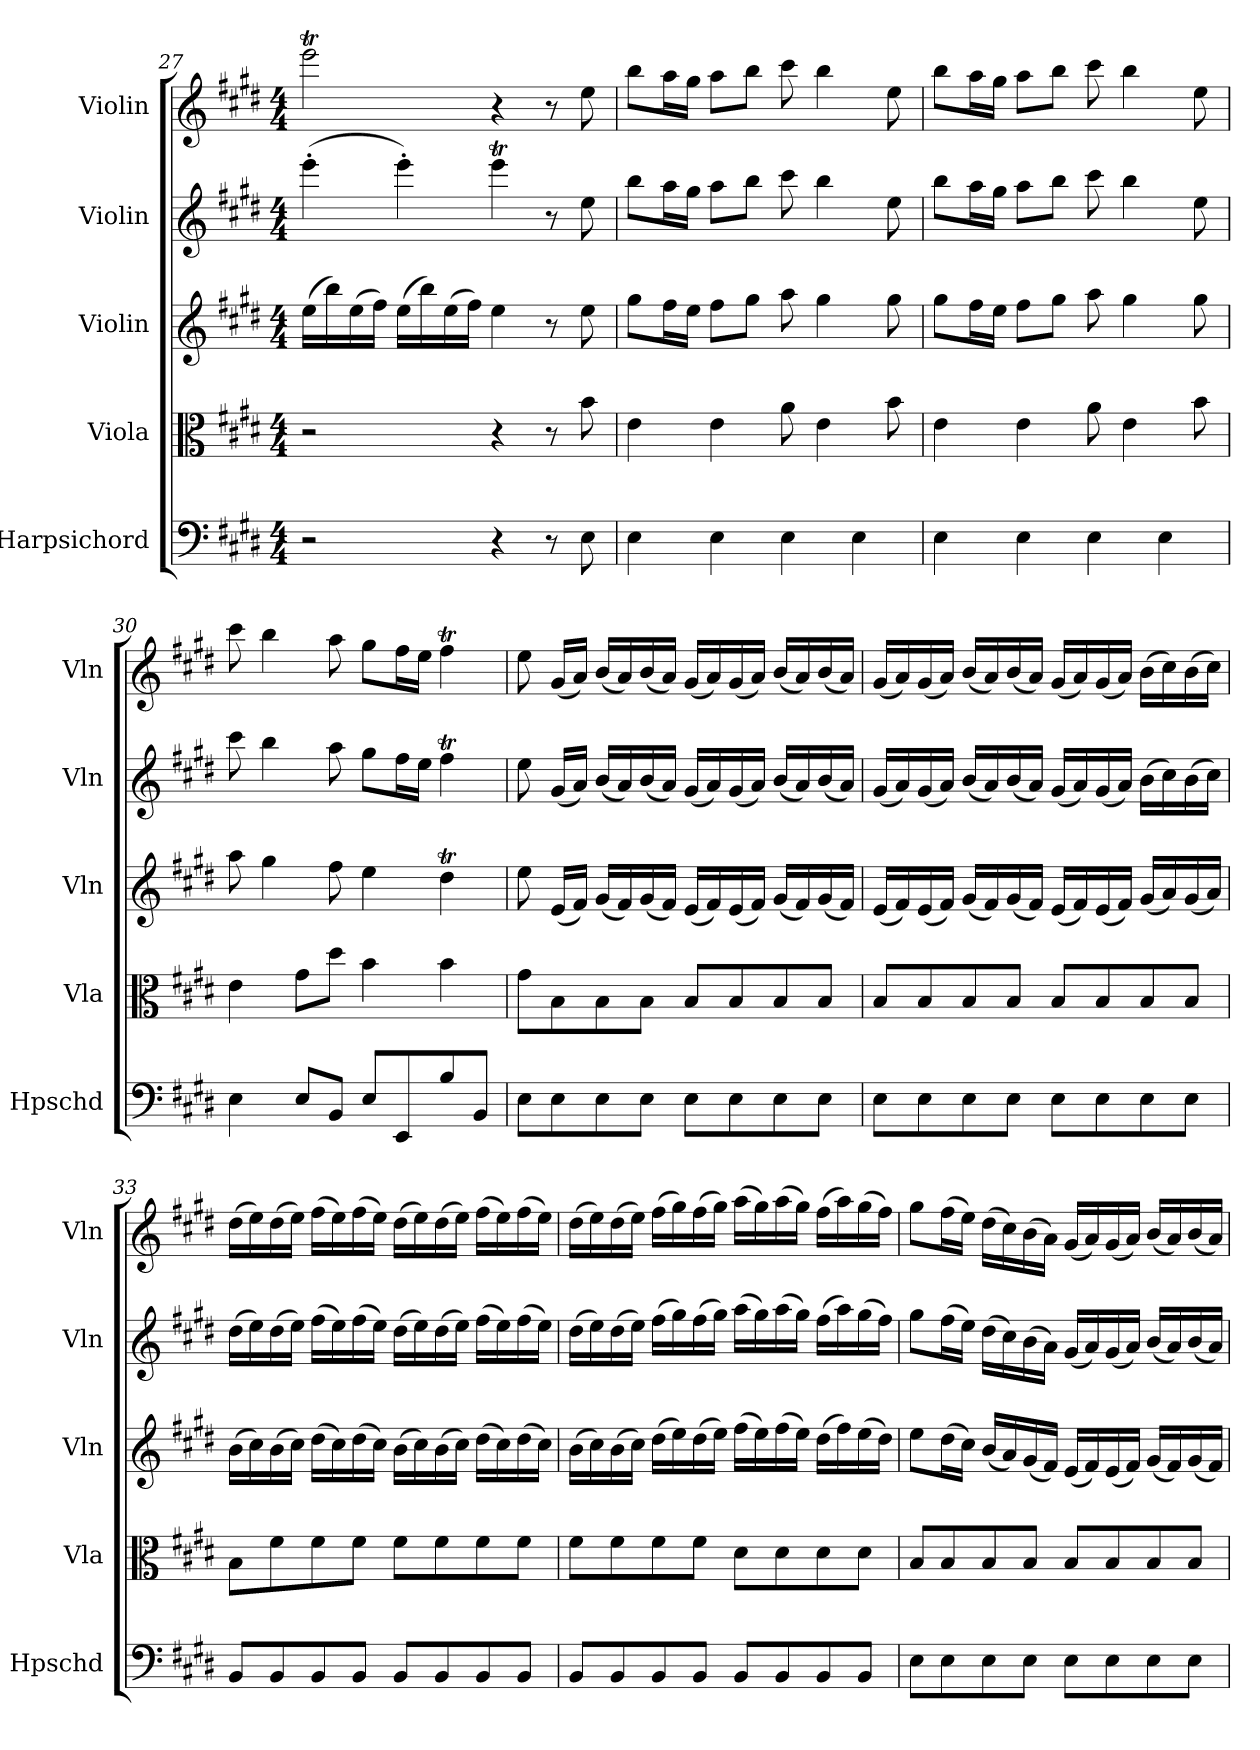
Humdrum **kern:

**kern	**kern	**kern	**kern	**kern
*part5	*part4	*part3	*part2	*part1
*staff5	*staff4	*staff3	*staff2	*staff1
*I"Harpsichord	*I"Viola	*I"Violin	*I"Violin	*I"Violin
*I'Hpschd	*I'Vla	*I'Vln	*I'Vln	*I'Vln
*clefF4	*clefC3	*clefG2	*clefG2	*clefG2
*k[f#c#g#d#]	*k[f#c#g#d#]	*k[f#c#g#d#]	*k[f#c#g#d#]	*k[f#c#g#d#]
*M4/4	*M4/4	*M4/4	*M4/4	*M4/4
=27	=27	=27	=27	=27
2r	2r	(16ee\LL	(4eee'\	2eeeT\
.	.	16bb\)	.	.
.	.	(16ee\	.	.
.	.	16ff#\JJ)	.	.
.	.	(16ee\LL	4eee'\)	.
.	.	16bb\)	.	.
.	.	(16ee\	.	.
.	.	16ff#\JJ)	.	.
4r	4r	4ee\	4eeeT\	4r
8r	8r	8r	8r	8r
8E\	8b\	8ee\	8ee\	8ee\
=28	=28	=28	=28	=28
4E\	4e\	8gg#\L	8bb\L	8bb\L
.	.	16ff#\L	16aa\L	16aa\L
.	.	16ee\JJ	16gg#\JJ	16gg#\JJ
4E\	4e\	8ff#\L	8aa\L	8aa\L
.	.	8gg#\J	8bb\J	8bb\J
4E\	8a\	8aa\	8ccc#\	8ccc#\
.	4e\	4gg#\	4bb\	4bb\
4E\	.	.	.	.
.	8b\	8gg#\	8ee\	8ee\
=29	=29	=29	=29	=29
4E\	4e\	8gg#\L	8bb\L	8bb\L
.	.	16ff#\L	16aa\L	16aa\L
.	.	16ee\JJ	16gg#\JJ	16gg#\JJ
4E\	4e\	8ff#\L	8aa\L	8aa\L
.	.	8gg#\J	8bb\J	8bb\J
4E\	8a\	8aa\	8ccc#\	8ccc#\
.	4e\	4gg#\	4bb\	4bb\
4E\	.	.	.	.
.	8b\	8gg#\	8ee\	8ee\
=30	=30	=30	=30	=30
4E\	4e\	8aa\	8ccc#\	8ccc#\
.	.	4gg#\	4bb\	4bb\
8E/L	8g#\L	.	.	.
8BB/J	8dd#\J	8ff#\	8aa\	8aa\
8E/L	4b\	4ee\	8gg#\L	8gg#\L
8EE/	.	.	16ff#\L	16ff#\L
.	.	.	16ee\JJ	16ee\JJ
8B/	4b\	4dd#t\	4ff#T\	4ff#T\
8BB/J	.	.	.	.
=31	=31	=31	=31	=31
8E\L	8g#\L	8ee\	8ee\	8ee\
8E\	8B\	(16e/LL	(16g#/LL	(16g#/LL
.	.	16f#/JJ)	16a/JJ)	16a/JJ)
8E\	8B\	(16g#/LL	(16b/LL	(16b/LL
.	.	16f#/)	16a/)	16a/)
8E\J	8B\J	(16g#/	(16b/	(16b/
.	.	16f#/JJ)	16a/JJ)	16a/JJ)
8E\L	8B/L	(16e/LL	(16g#/LL	(16g#/LL
.	.	16f#/)	16a/)	16a/)
8E\	8B/	(16e/	(16g#/	(16g#/
.	.	16f#/JJ)	16a/JJ)	16a/JJ)
8E\	8B/	(16g#/LL	(16b/LL	(16b/LL
.	.	16f#/)	16a/)	16a/)
8E\J	8B/J	(16g#/	(16b/	(16b/
.	.	16f#/JJ)	16a/JJ)	16a/JJ)
=32	=32	=32	=32	=32
8E\L	8B/L	(16e/LL	(16g#/LL	(16g#/LL
.	.	16f#/)	16a/)	16a/)
8E\	8B/	(16e/	(16g#/	(16g#/
.	.	16f#/JJ)	16a/JJ)	16a/JJ)
8E\	8B/	(16g#/LL	(16b/LL	(16b/LL
.	.	16f#/)	16a/)	16a/)
8E\J	8B/J	(16g#/	(16b/	(16b/
.	.	16f#/JJ)	16a/JJ)	16a/JJ)
8E\L	8B/L	(16e/LL	(16g#/LL	(16g#/LL
.	.	16f#/)	16a/)	16a/)
8E\	8B/	(16e/	(16g#/	(16g#/
.	.	16f#/JJ)	16a/JJ)	16a/JJ)
8E\	8B/	(16g#/LL	(16b\LL	(16b\LL
.	.	16a/)	16cc#\)	16cc#\)
8E\J	8B/J	(16g#/	(16b\	(16b\
.	.	16a/JJ)	16cc#\JJ)	16cc#\JJ)
=33	=33	=33	=33	=33
8BB/L	8B\L	(16b\LL	(16dd#\LL	(16dd#\LL
.	.	16cc#\)	16ee\)	16ee\)
8BB/	8f#\	(16b\	(16dd#\	(16dd#\
.	.	16cc#\JJ)	16ee\JJ)	16ee\JJ)
8BB/	8f#\	(16dd#\LL	(16ff#\LL	(16ff#\LL
.	.	16cc#\)	16ee\)	16ee\)
8BB/J	8f#\J	(16dd#\	(16ff#\	(16ff#\
.	.	16cc#\JJ)	16ee\JJ)	16ee\JJ)
8BB/L	8f#\L	(16b\LL	(16dd#\LL	(16dd#\LL
.	.	16cc#\)	16ee\)	16ee\)
8BB/	8f#\	(16b\	(16dd#\	(16dd#\
.	.	16cc#\JJ)	16ee\JJ)	16ee\JJ)
8BB/	8f#\	(16dd#\LL	(16ff#\LL	(16ff#\LL
.	.	16cc#\)	16ee\)	16ee\)
8BB/J	8f#\J	(16dd#\	(16ff#\	(16ff#\
.	.	16cc#\JJ)	16ee\JJ)	16ee\JJ)
=34	=34	=34	=34	=34
8BB/L	8f#\L	(16b\LL	(16dd#\LL	(16dd#\LL
.	.	16cc#\)	16ee\)	16ee\)
8BB/	8f#\	(16b\	(16dd#\	(16dd#\
.	.	16cc#\JJ)	16ee\JJ)	16ee\JJ)
8BB/	8f#\	(16dd#\LL	(16ff#\LL	(16ff#\LL
.	.	16ee\)	16gg#\)	16gg#\)
8BB/J	8f#\J	(16dd#\	(16ff#\	(16ff#\
.	.	16ee\JJ)	16gg#\JJ)	16gg#\JJ)
8BB/L	8d#\L	(16ff#\LL	(16aa\LL	(16aa\LL
.	.	16ee\)	16gg#\)	16gg#\)
8BB/	8d#\	(16ff#\	(16aa\	(16aa\
.	.	16ee\JJ)	16gg#\JJ)	16gg#\JJ)
8BB/	8d#\	(16dd#\LL	(16ff#\LL	(16ff#\LL
.	.	16ff#\)	16aa\)	16aa\)
8BB/J	8d#\J	(16ee\	(16gg#\	(16gg#\
.	.	16dd#\JJ)	16ff#\JJ)	16ff#\JJ)
=35	=35	=35	=35	=35
8E\L	8B/L	8ee\L	8gg#\L	8gg#\L
8E\	8B/	(16dd#\L	(16ff#\L	(16ff#\L
.	.	16cc#\JJ)	16ee\JJ)	16ee\JJ)
8E\	8B/	(16b/LL	(16dd#\LL	(16dd#\LL
.	.	16a/)	16cc#\)	16cc#\)
8E\J	8B/J	(16g#/	(16b\	(16b\
.	.	16f#/JJ)	16a\JJ)	16a\JJ)
8E\L	8B/L	(16e/LL	(16g#/LL	(16g#/LL
.	.	16f#/)	16a/)	16a/)
8E\	8B/	(16e/	(16g#/	(16g#/
.	.	16f#/JJ)	16a/JJ)	16a/JJ)
8E\	8B/	(16g#/LL	(16b/LL	(16b/LL
.	.	16f#/)	16a/)	16a/)
8E\J	8B/J	(16g#/	(16b/	(16b/
.	.	16f#/JJ)	16a/JJ)	16a/JJ)
=	=	=	=	=
*-	*-	*-	*-	*-
